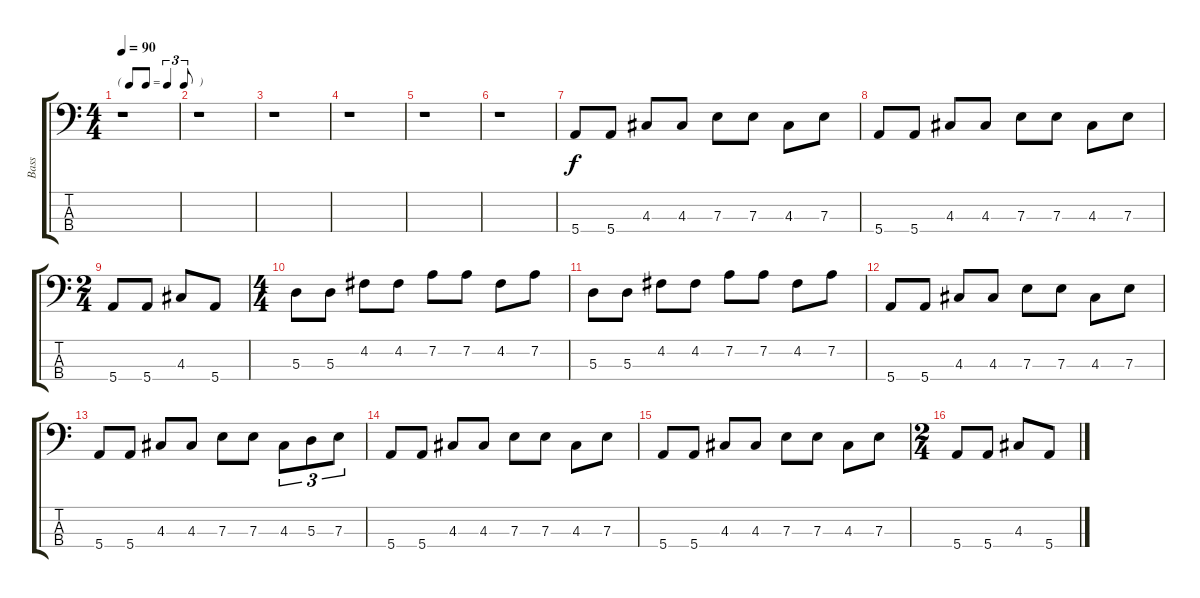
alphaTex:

\track ("Bass" "Bass") {instrument electricbassfinger}
\staff {score tabs}
\tuning (G2 D2 A1 E1) {hide}
\ts (4 4)
\tf triplet8th
\tempo 90
\clef f4
\ks c
r.1{dy f instrument electricbassfinger} |
r.1 |
r.1 |
r.1 |
r.1 |
r.1 |
5.4.8 5.4.8 4.3.8 4.3.8 7.3.8 7.3.8 4.3.8 7.3.8 |
5.4.8 5.4.8 4.3.8 4.3.8 7.3.8 7.3.8 4.3.8 7.3.8 |
\ts (2 4)
5.4.8 5.4.8 4.3.8 5.4.8 |
\ts (4 4)
5.3.8 5.3.8 4.2.8 4.2.8 7.2.8 7.2.8 4.2.8 7.2.8 |
5.3.8 5.3.8 4.2.8 4.2.8 7.2.8 7.2.8 4.2.8 7.2.8 |
5.4.8 5.4.8 4.3.8 4.3.8 7.3.8 7.3.8 4.3.8 7.3.8 |
5.4.8 5.4.8 4.3.8 4.3.8 7.3.8 7.3.8 4.3.8{tu (3 2)} 5.3.8{tu (3 2)} 7.3.8{tu (3 2)} |
5.4.8 5.4.8 4.3.8 4.3.8 7.3.8 7.3.8 4.3.8 7.3.8 |
5.4.8 5.4.8 4.3.8 4.3.8 7.3.8 7.3.8 4.3.8 7.3.8 |
\ts (2 4)
5.4.8 5.4.8 4.3.8 5.4.8
